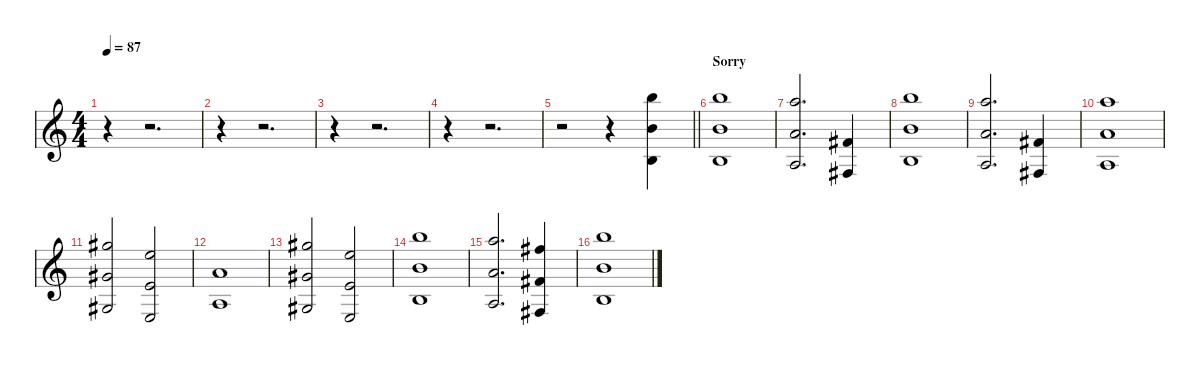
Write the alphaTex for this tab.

\defaultSystemsLayout 4
\hideDynamics
\bracketExtendMode nobrackets
\singleTrackTrackNamePolicy hidden
\multiTrackTrackNamePolicy hidden
\firstSystemTrackNameMode fullname
\otherSystemsTrackNameOrientation horizontal
\track ("Amb" "org.") {instrument drawbarorgan}
\staff {score}
\tuning (Db4 A3 E3 A2 E2 A1)
\ts (4 4)
\tempo 87
\clef g2
\ks c
r.4{dy f beam Down} r.2{d beam Down} |
r.4{beam Down} r.2{d beam Down} |
r.4{beam Down} r.2{d beam Down} |
r.4{beam Down} r.2{d beam Down} |
\barLineRight lightlight
r.2{beam Down} r.4{beam Down} (22.1 14.2 14.4).4{beam Down} |
\section ("" "Sorry ")
(22.1 14.2 14.4).1{beam Down} |
(20.1 12.2 12.4).2{d beam Up} (9.2{acc #} 9.4{acc #}).4{beam Up} |
(22.1 14.2 14.4).1{beam Down} |
(20.1 12.2 12.4).2{d beam Up} (9.2{acc #} 9.4{acc #}).4{beam Up} |
(20.1 12.2 12.4).1{beam Up} |
(19.1{acc #} 11.2{acc #} 11.4{acc #}).2{beam Up} (15.1 7.2 7.4).2{beam Up} |
(12.2 12.4).1{beam Up} |
(19.1{acc #} 11.2{acc #} 11.4{acc #}).2{beam Up} (15.1 7.2 7.4).2{beam Up} |
(22.1 14.2 14.4).1{beam Down} |
(20.1 12.2 12.4).2{d beam Up} (17.1{acc #} 9.2{acc #} 9.4{acc #}).4{beam Up} |
(22.1 14.2 14.4).1{beam Down}
